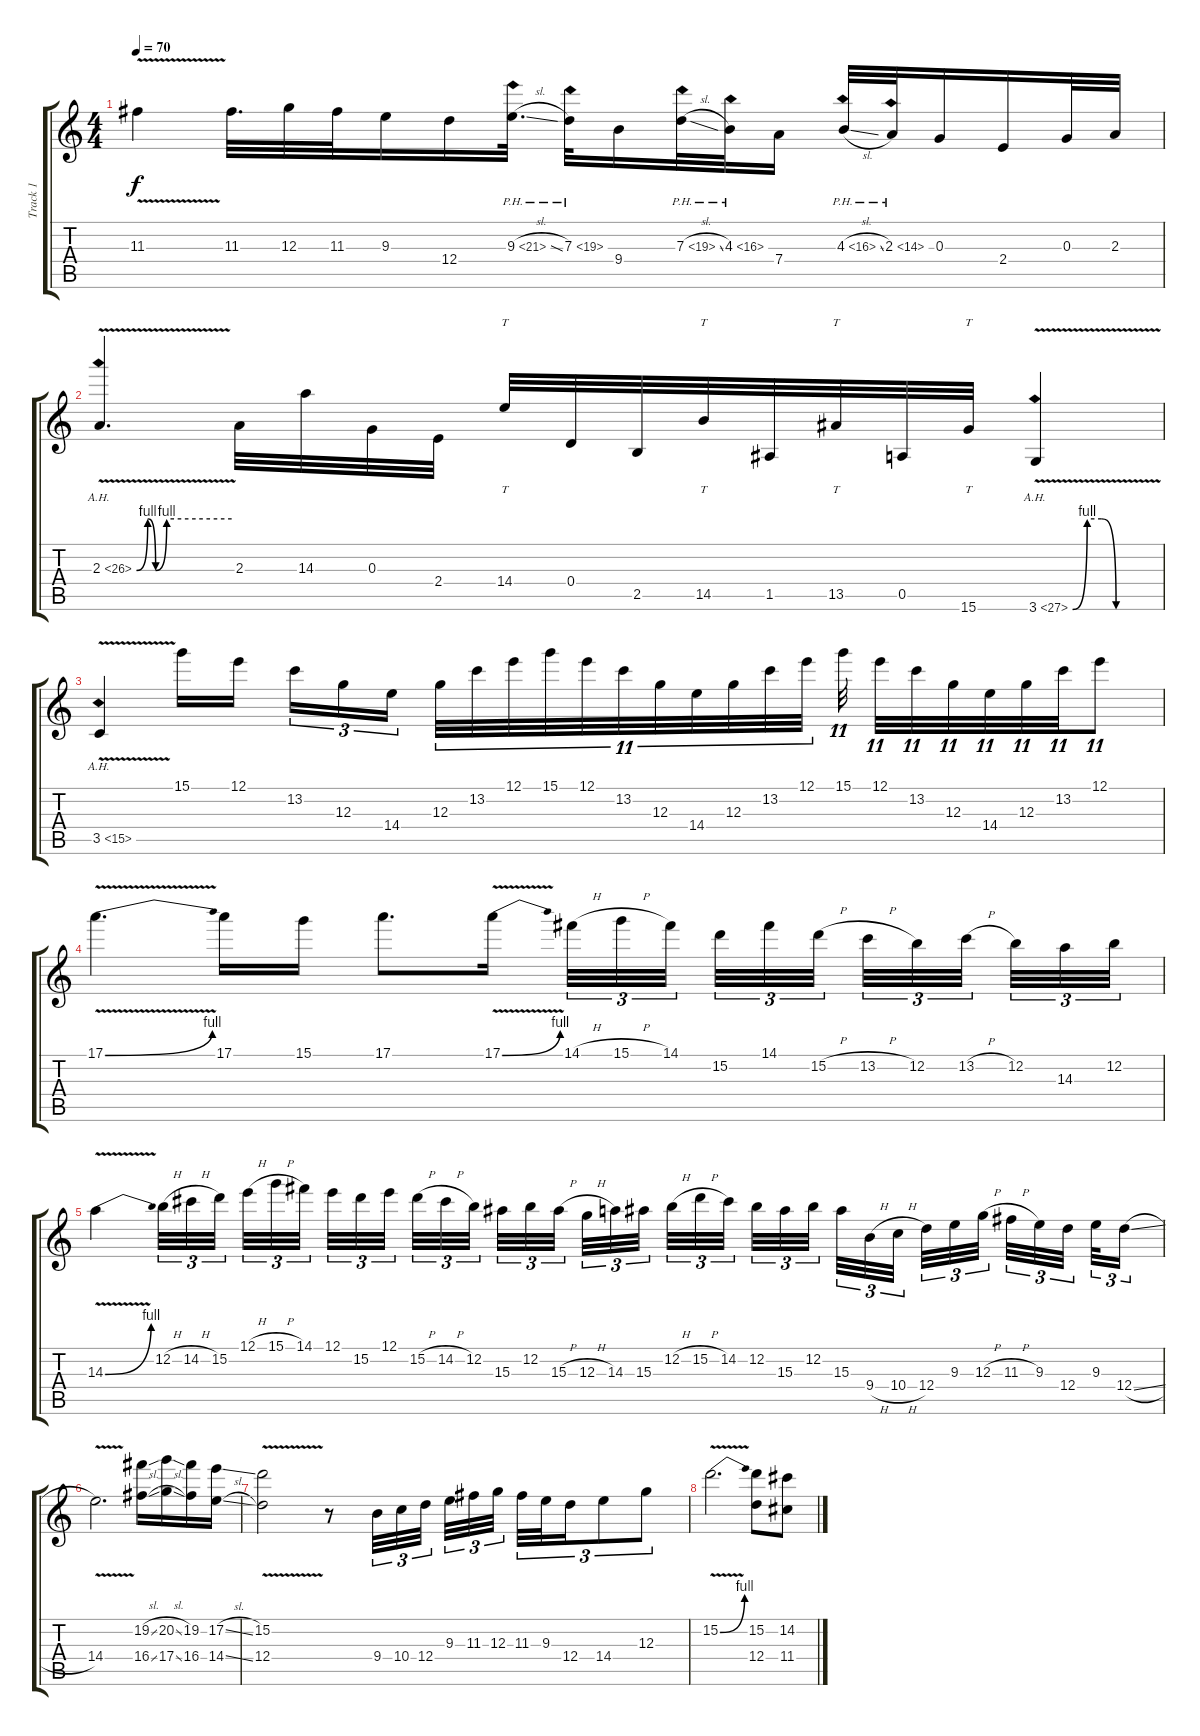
\track ("Track 1" "Track 1") {instrument distortionguitar}
\staff {score tabs}
\tuning (E4 B3 G3 D3 A2 E2) {hide}
\ts (4 4)
\tempo 70
\clef g2
\ks c
11.3{v}.4{dy f} 11.3.32{d} 12.3.32 11.3.32 9.3.16 12.4.16 9.3{ph 12 sl}.32{d} 7.3{ph 12}.32 9.4.16 7.3{ph 12 sl}.32 4.3{ph 12}.32 7.4.16 4.3{ph 12 sl}.32 2.3{ph 12}.32 0.3.16 2.4.16 0.3.32 2.3.32 |
2.3{be (custom 0 0 7 4 12 0 19 4 60 4) ah 24 v}.4{d} 2.3.32 14.3.32 0.3.32 2.4.32 14.4.32{tt} 0.4.32 2.5.32 14.5.32{tt} 1.5.32 13.5.32{tt} 0.5.32 15.6.32{tt} 3.6{be (custom 0 0 10 4 20 4 30 0 60 0) ah 24 v}.4 |
3.5{ah 12 v}.4 15.1.16 12.1.16{beam splitsecondary} 13.2.16{tu (3 2)} 12.3.16{tu (3 2)} 14.4.16{tu (3 2)} 12.3.32{tu (11 8)} 13.2.32{tu (11 8)} 12.1.32{tu (11 8)} 15.1.32{tu (11 8)} 12.1.32{tu (11 8)} 13.2.32{tu (11 8)} 12.3.32{tu (11 8)} 14.4.32{tu (11 8)} 12.3.32{tu (11 8)} 13.2.32{tu (11 8)} 12.1.32{tu (11 8)} 15.1.32{tu (11 8)} 12.1.32{tu (11 8)} 13.2.32{tu (11 8)} 12.3.32{tu (11 8)} 14.4.32{tu (11 8)} 12.3.32{tu (11 8)} 13.2.32{tu (11 8)} 12.1.8{tu (11 8)} |
17.1{be (bend 0 0 60 4) v}.4{d} 17.1.16 15.1.16 17.1.8{d} 17.1{be (bend 0 0 60 4) v}.16 14.1{h}.32{tu (3 2)} 15.1{h}.32{tu (3 2)} 14.1.32{tu (3 2) beam splitsecondary} 15.2.32{tu (3 2)} 14.1.32{tu (3 2)} 15.2{h}.32{tu (3 2) beam splitsecondary} 13.2{h}.32{tu (3 2)} 12.2.32{tu (3 2)} 13.2{h}.32{tu (3 2) beam splitsecondary} 12.2.32{tu (3 2)} 14.3.32{tu (3 2)} 12.2.32{tu (3 2)} |
14.3{be (bend 0 0 60 4) v}.4 12.2{h}.32{tu (3 2)} 14.2{h}.32{tu (3 2)} 15.2.32{tu (3 2) beam splitsecondary} 12.1{h}.32{tu (3 2)} 15.1{h}.32{tu (3 2)} 14.1.32{tu (3 2) beam splitsecondary} 12.1.32{tu (3 2)} 15.2.32{tu (3 2)} 12.1.32{tu (3 2) beam splitsecondary} 15.2{h}.32{tu (3 2)} 14.2{h}.32{tu (3 2)} 12.2.32{tu (3 2)} 15.3.32{tu (3 2)} 12.2.32{tu (3 2)} 15.3{h}.32{tu (3 2) beam splitsecondary} 12.3{h}.32{tu (3 2)} 14.3.32{tu (3 2)} 15.3.32{tu (3 2) beam splitsecondary} 12.2{h}.32{tu (3 2)} 15.2{h}.32{tu (3 2)} 14.2.32{tu (3 2) beam splitsecondary} 12.2.32{tu (3 2)} 15.3.32{tu (3 2)} 12.2.32{tu (3 2)} 15.3.32{tu (3 2)} 9.4{h}.32{tu (3 2)} 10.4{h}.32{tu (3 2) beam splitsecondary} 12.4.32{tu (3 2)} 9.3.32{tu (3 2)} 12.3{h}.32{tu (3 2) beam splitsecondary} 11.3{h}.32{tu (3 2)} 9.3.32{tu (3 2)} 12.4.32{tu (3 2) beam splitsecondary} 9.3.32{tu (3 2)} 12.4{sl}.16{tu (3 2)} |
14.4{v}.2{d volume 5} (19.2{sl} 16.4{sl}).16 (20.2{sl} 17.4{sl}).16 (19.2 16.4).16 (17.2{sl} 14.4{sl}).16 |
(15.2{v} 12.4{v}).2 r.8 9.4.32{tu (3 2)} 10.4.32{tu (3 2)} 12.4.32{tu (3 2) beam splitsecondary} 9.3.32{tu (3 2)} 11.3.32{tu (3 2)} 12.3.32{tu (3 2)} 11.3.32{tu (3 2)} 9.3.32{tu (3 2)} 12.4.16{tu (3 2)} 14.4.8{tu (3 2)} 12.3.8{tu (3 2)} |
15.2{be (bend 0 0 60 4) v}.2{d} (15.2 12.4).8 (14.2{sl} 11.4{sl}).8
